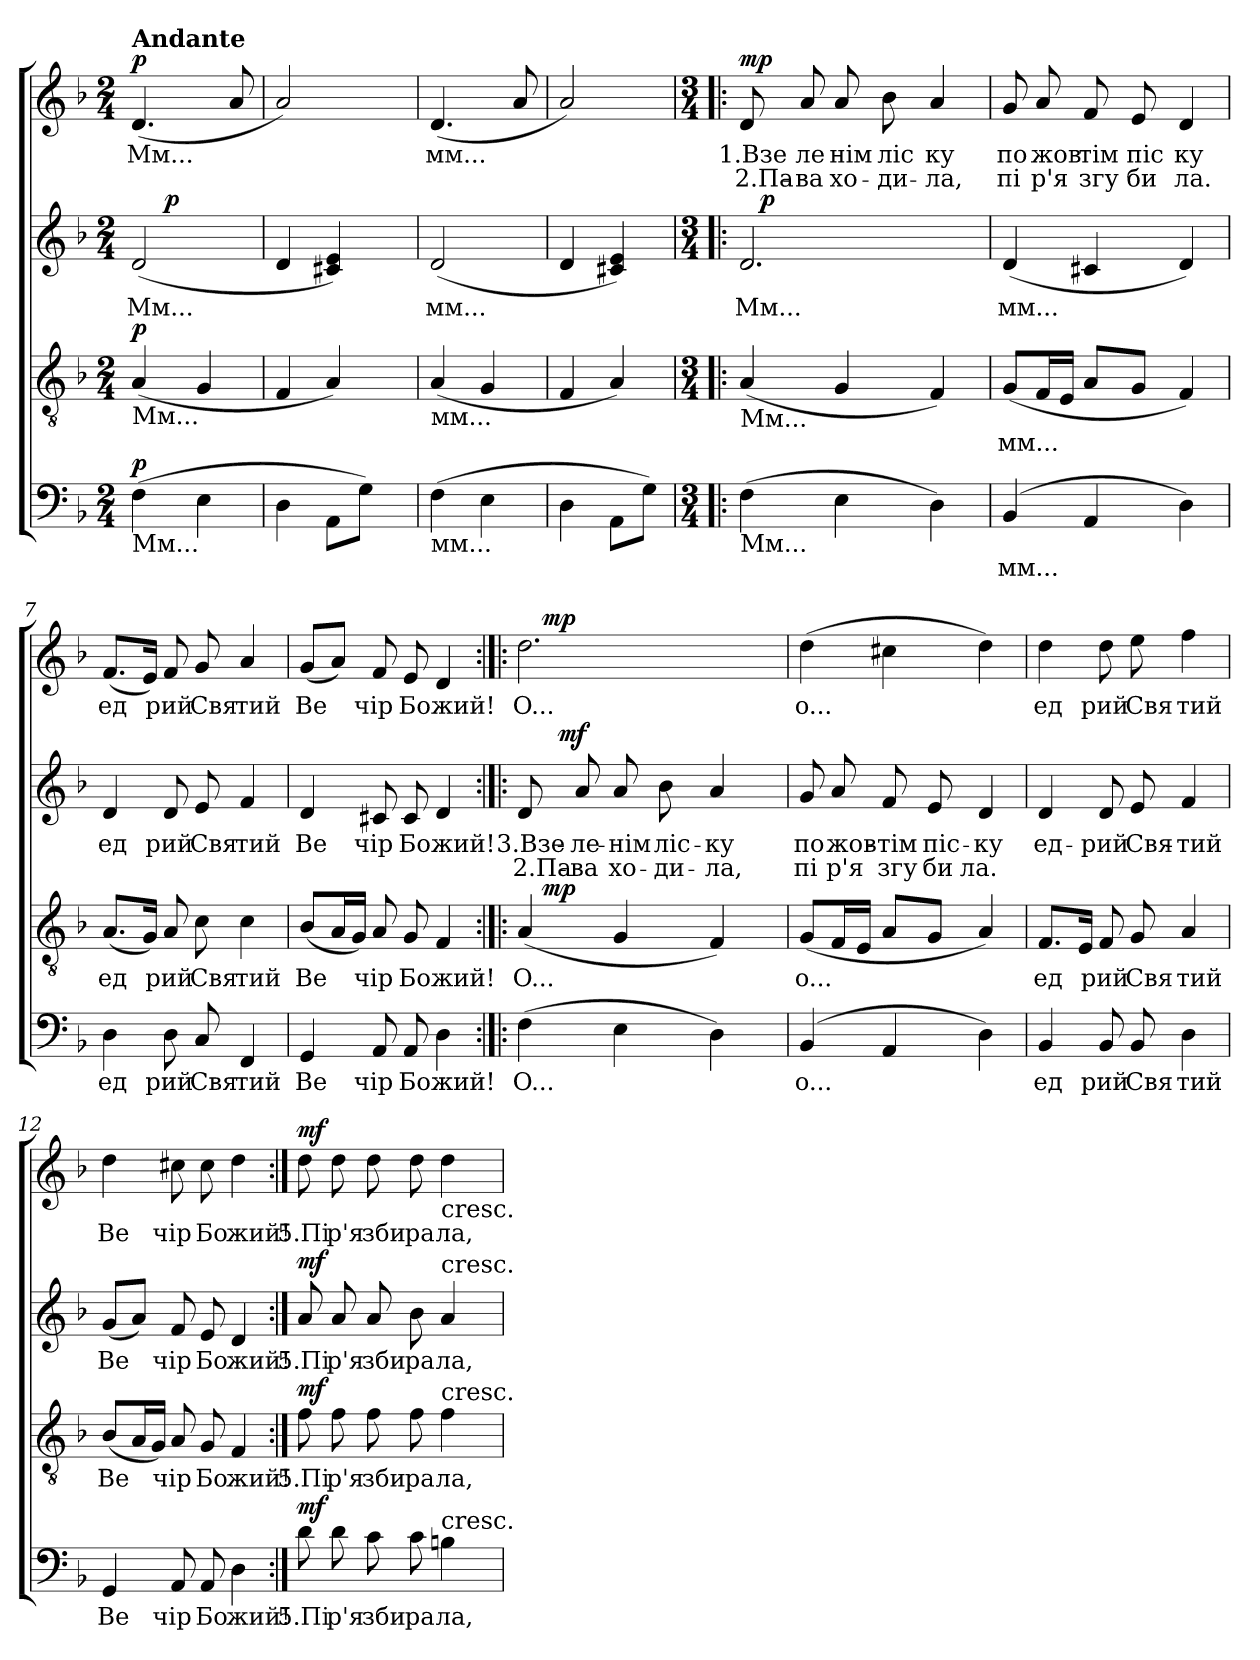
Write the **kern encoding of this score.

**kern	**text	**dynam	**kern	**text	**dynam	**kern	**text	**text	**dynam	**kern	**text	**text	**dynam
*part4	*part4	*part4	*part3	*part3	*part3	*part2	*part2	*part2	*part2	*part1	*part1	*part1	*part1
*staff4	*staff4	*staff4	*staff3	*staff3	*staff3	*staff2	*staff2	*staff2	*staff2	*staff1	*staff1	*staff1	*staff1
*clefF4	*	*	*clefGv2	*	*	*clefG2	*	*	*	*clefG2	*	*	*
*k[b-]	*	*	*k[b-]	*	*	*k[b-]	*	*	*	*k[b-]	*	*	*
*F:	*	*	*F:	*	*	*F:	*	*	*	*F:	*	*	*
*M2/4	*	*	*M2/4	*	*	*M2/4	*	*	*	*M2/4	*	*	*
=1	=1	=1	=1	=1	=1	=1	=1	=1	=1	=1	=1	=1	=1
!	!	!	!	!	!	!	!	!	!	!LO:TX:a:B:t=Andante	!	!	!
!	!	!	!LO:TX:b:t=Мм...	!	!	!	!	!	!	!	!	!	!
!LO:TX:b:t=Мм...	!	!	!	!	!	!	!	!	!	!	!	!	!
!	!	!LO:DY:a	!	!	!LO:DY:a	!	!LO:LY:b	!	!	!	!LO:LY:b	!	!LO:DY:a
*	*	*	*	*	*	*^	*	*	*	*	*	*	*
(>4F\	.	p	(<4A/	.	p	(<2d/	8ryy	Мм...	.	.	(<4.d/	Мм...	.	p
!	!	!	!	!	!	!	!	!	!	!LO:DY:a	!	!	!	!
.	.	.	.	.	.	.	4.ryy	.	.	p	.	.	.	.
4E\	.	.	4G/	.	.	.	.	.	.	.	.	.	.	.
.	.	.	.	.	.	.	.	.	.	.	8a/	.	.	.
*	*	*	*	*	*	*v	*v	*	*	*	*	*	*	*
=2	=2	=2	=2	=2	=2	=2	=2	=2	=2	=2	=2	=2	=2
4D\	.	.	4F/	.	.	4d/	.	.	.	2a/)	.	.	.
8AA\L	.	.	4A/)	.	.	4c#X/ 4e/)	.	.	.	.	.	.	.
8G\J)	.	.	.	.	.	.	.	.	.	.	.	.	.
=3	=3	=3	=3	=3	=3	=3	=3	=3	=3	=3	=3	=3	=3
!	!	!	!LO:TX:b:t=мм...	!	!	!	!	!	!	!	!	!	!
!LO:TX:b:t=мм...	!	!	!	!	!	!	!	!	!	!	!	!	!
!	!	!	!	!	!	!	!LO:LY:b	!	!	!	!LO:LY:b	!	!
(>4F\	.	.	(<4A/	.	.	(<2d/	мм...	.	.	(<4.d/	мм...	.	.
4E\	.	.	4G/	.	.	.	.	.	.	.	.	.	.
.	.	.	.	.	.	.	.	.	.	8a/	.	.	.
=4	=4	=4	=4	=4	=4	=4	=4	=4	=4	=4	=4	=4	=4
4D\	.	.	4F/	.	.	4d/	.	.	.	2a/)	.	.	.
8AA\L	.	.	4A/)	.	.	4c#X/ 4e/)	.	.	.	.	.	.	.
8G\J)	.	.	.	.	.	.	.	.	.	.	.	.	.
=5!|:	=5!|:	=5!|:	=5!|:	=5!|:	=5!|:	=5!|:	=5!|:	=5!|:	=5!|:	=5!|:	=5!|:	=5!|:	=5!|:
*M3/4	*	*	*M3/4	*	*	*M3/4	*	*	*	*M3/4	*	*	*
!	!	!	!LO:TX:b:t=Мм...	!	!	!	!	!	!	!	!	!	!
!LO:TX:b:t=Мм...	!	!	!	!	!	!	!	!	!	!	!	!	!
!	!	!	!	!	!	!	!LO:LY:b	!	!	!	!LO:LY:b:rj	!LO:LY:b:rj	!LO:DY:a
*	*	*	*	*	*	*^	*	*	*	*	*	*	*
(>4F\	.	.	(<4A/	.	.	2.d/	32ryy	Мм...	.	.	8d/	1.Взе	2.Па-	mp
!	!	!	!	!	!	!	!	!	!	!LO:DY:a	!	!	!	!
.	.	.	.	.	.	.	2ryy	.	.	p	.	.	.	.
!	!	!	!	!	!	!	!	!	!	!	!	!LO:LY:b	!LO:LY:b	!
.	.	.	.	.	.	.	.	.	.	.	8a/	ле	-ва	.
!	!	!	!	!	!	!	!	!	!	!	!	!LO:LY:b	!LO:LY:b	!
4E\	.	.	4G/	.	.	.	.	.	.	.	8a/	нім	хо-	.
!	!	!	!	!	!	!	!	!	!	!	!	!LO:LY:b	!LO:LY:b	!
.	.	.	.	.	.	.	.	.	.	.	8b-\	ліс	-ди-	.
!	!	!	!	!	!	!	!	!	!	!	!	!LO:LY:b	!LO:LY:b	!
4D\)	.	.	4F/)	.	.	.	.	.	.	.	4a/	ку	-ла,	.
.	.	.	.	.	.	.	8..ryy	.	.	.	.	.	.	.
!!LO:LB:g=z
=6	=6	=6	=6	=6	=6	=6	=6	=6	=6	=6	=6	=6	=6	=6
!	!LO:LY:b	!	!	!LO:LY:b	!	!	!	!LO:LY:b	!	!	!	!LO:LY:b	!LO:LY:b	!
*	*	*	*	*	*	*v	*v	*	*	*	*	*	*	*
(4BB-/	мм...	.	(<8G/L	мм...	.	(<4d/	мм...	.	.	8g/	по	пі	.
!	!	!	!	!	!	!	!	!	!	!	!LO:LY:b	!LO:LY:b	!
.	.	.	16F/L	.	.	.	.	.	.	8a/	жов	р'я	.
.	.	.	16E/JJ	.	.	.	.	.	.	.	.	.	.
!	!	!	!	!	!	!	!	!	!	!	!LO:LY:b	!LO:LY:b	!
4AA/	.	.	8A/L	.	.	4c#X/	.	.	.	8f/	тім	згу	.
!	!	!	!	!	!	!	!	!	!	!	!LO:LY:b	!LO:LY:b	!
.	.	.	8G/J	.	.	.	.	.	.	8e/	піс	би	.
!	!	!	!	!	!	!	!	!	!	!	!LO:LY:b	!LO:LY:b	!
4D\)	.	.	4F/)	.	.	4d/)	.	.	.	4d/	ку	ла.	.
=7	=7	=7	=7	=7	=7	=7	=7	=7	=7	=7	=7	=7	=7
!	!LO:LY:b	!	!	!LO:LY:b	!	!	!LO:LY:b	!	!	!	!LO:LY:b	!	!
4D\	ед	.	(<8.A/L	ед	.	4d/	ед	.	.	(<8.f/L	ед	.	.
.	.	.	16G/Jk)	.	.	.	.	.	.	16e/Jk)	.	.	.
!	!LO:LY:b	!	!	!LO:LY:b	!	!	!LO:LY:b	!	!	!	!LO:LY:b	!	!
8D\	рий	.	8A/	рий	.	8d/	рий	.	.	8f/	рий	.	.
!	!LO:LY:b	!	!	!LO:LY:b	!	!	!LO:LY:b	!	!	!	!LO:LY:b	!	!
8C/	Свя	.	8c\	Свя	.	8e/	Свя	.	.	8g/	Свя	.	.
!	!LO:LY:b	!	!	!LO:LY:b	!	!	!LO:LY:b	!	!	!	!LO:LY:b	!	!
4FF/	тий	.	4c\	тий	.	4f/	тий	.	.	4a/	тий	.	.
=8	=8	=8	=8	=8	=8	=8	=8	=8	=8	=8	=8	=8	=8
!	!LO:LY:b	!	!	!LO:LY:b	!	!	!LO:LY:b	!	!	!	!LO:LY:b	!	!
4GG/	Ве	.	(<8B-/L	Ве	.	4d/	Ве	.	.	(<8g/L	Ве	.	.
.	.	.	16A/L	.	.	.	.	.	.	8a/J)	.	.	.
.	.	.	16G/JJ)	.	.	.	.	.	.	.	.	.	.
!	!LO:LY:b	!	!	!LO:LY:b	!	!	!LO:LY:b	!	!	!	!LO:LY:b	!	!
8AA/	чір	.	8A/	чір	.	8c#X/	чір	.	.	8f/	чір	.	.
!	!LO:LY:b	!	!	!LO:LY:b	!	!	!LO:LY:b	!	!	!	!LO:LY:b	!	!
8AA/	Бо	.	8G/	Бо	.	8c#/	Бо	.	.	8e/	Бо	.	.
!	!LO:LY:b	!	!	!LO:LY:b	!	!	!LO:LY:b	!	!	!	!LO:LY:b	!	!
4D\	жий!	.	4F/	жий!	.	4d/	жий!	.	.	4d/	жий!	.	.
!!LO:PB:g=z
=9:|!|:	=9:|!|:	=9:|!|:	=9:|!|:	=9:|!|:	=9:|!|:	=9:|!|:	=9:|!|:	=9:|!|:	=9:|!|:	=9:|!|:	=9:|!|:	=9:|!|:	=9:|!|:
!	!LO:LY:b	!	!	!LO:LY:b	!	!	!LO:LY:b:rj	!LO:LY:b:rj	!	!	!LO:LY:b	!	!
*	*	*	*^	*	*	*^	*	*	*	*^	*	*	*
(>4F\	O...	.	(<4A/	16ryy	O...	.	8d/	16.ryy	3.Взе-	2.Па-	.	2.dd\	16ryy	O...	.	.
!	!	!	!	!	!	!LO:DY:a	!	!	!	!	!	!	!	!	!	!LO:DY:a
.	.	.	.	2ryy	.	mp	.	.	.	.	.	.	2ryy	.	.	mp
!	!	!	!	!	!	!	!	!	!	!	!LO:DY:a	!	!	!	!	!
.	.	.	.	.	.	.	.	2ryy	.	.	mf	.	.	.	.	.
!	!	!	!	!	!	!	!	!	!LO:LY:b	!LO:LY:b	!	!	!	!	!	!
.	.	.	.	.	.	.	8a/	.	-ле-	-ва	.	.	.	.	.	.
!	!	!	!	!	!	!	!	!	!LO:LY:b	!LO:LY:b	!	!	!	!	!	!
4E\	.	.	4G/	.	.	.	8a/	.	-нім	хо-	.	.	.	.	.	.
!	!	!	!	!	!	!	!	!	!LO:LY:b	!LO:LY:b	!	!	!	!	!	!
.	.	.	.	.	.	.	8b-\	.	ліс-	-ди-	.	.	.	.	.	.
!	!	!	!	!	!	!	!	!	!LO:LY:b	!LO:LY:b	!	!	!	!	!	!
4D\)	.	.	4F/)	.	.	.	4a/	.	-ку	-ла,	.	.	.	.	.	.
.	.	.	.	8.ryy	.	.	.	.	.	.	.	.	8.ryy	.	.	.
.	.	.	.	.	.	.	.	8ryy	.	.	.	.	.	.	.	.
.	.	.	.	.	.	.	.	32ryy	.	.	.	.	.	.	.	.
=10	=10	=10	=10	=10	=10	=10	=10	=10	=10	=10	=10	=10	=10	=10	=10	=10
!	!LO:LY:b	!	!	!	!LO:LY:b	!	!	!	!LO:LY:b	!LO:LY:b	!	!	!	!LO:LY:b	!	!
*	*	*	*v	*v	*	*	*	*	*	*	*	*v	*v	*	*	*
*	*	*	*	*	*	*v	*v	*	*	*	*	*	*	*
(4BB-/	o...	.	(<8G/L	o...	.	8g/	по	пі	.	(>4dd\	o...	.	.
!	!	!	!	!	!	!	!LO:LY:b	!LO:LY:b	!	!	!	!	!
.	.	.	16F/L	.	.	8a/	жов-	р'я	.	.	.	.	.
.	.	.	16E/JJ	.	.	.	.	.	.	.	.	.	.
!	!	!	!	!	!	!	!LO:LY:b	!LO:LY:b	!	!	!	!	!
4AA/	.	.	8A/L	.	.	8f/	-тім	згу	.	4cc#X\	.	.	.
!	!	!	!	!	!	!	!LO:LY:b	!LO:LY:b	!	!	!	!	!
.	.	.	8G/J	.	.	8e/	піс-	би	.	.	.	.	.
!	!	!	!	!	!	!	!LO:LY:b	!LO:LY:b	!	!	!	!	!
4D\)	.	.	4A/)	.	.	4d/	-ку	ла.	.	4dd\)	.	.	.
=11	=11	=11	=11	=11	=11	=11	=11	=11	=11	=11	=11	=11	=11
!	!LO:LY:b	!	!	!LO:LY:b	!	!	!LO:LY:b	!	!	!	!LO:LY:b	!	!
4BB-/	ед	.	8.F/L	ед	.	4d/	ед-	.	.	4dd\	ед	.	.
.	.	.	16E/Jk	.	.	.	.	.	.	.	.	.	.
!	!LO:LY:b	!	!	!LO:LY:b	!	!	!LO:LY:b	!	!	!	!LO:LY:b	!	!
8BB-/	рий	.	8F/	рий	.	8d/	-рий	.	.	8dd\	рий	.	.
!	!LO:LY:b	!	!	!LO:LY:b	!	!	!LO:LY:b	!	!	!	!LO:LY:b	!	!
8BB-/	Свя	.	8G/	Свя	.	8e/	Свя-	.	.	8ee\	Свя	.	.
!	!LO:LY:b	!	!	!LO:LY:b	!	!	!LO:LY:b	!	!	!	!LO:LY:b	!	!
4D\	тий	.	4A/	тий	.	4f/	-тий	.	.	4ff\	тий	.	.
!!LO:LB:g=z
=12	=12	=12	=12	=12	=12	=12	=12	=12	=12	=12	=12	=12	=12
!	!LO:LY:b	!	!	!LO:LY:b	!	!	!LO:LY:b	!	!	!	!LO:LY:b	!	!
4GG/	Ве	.	(<8B-/L	Ве	.	(<8g/L	Ве	.	.	4dd\	Ве	.	.
.	.	.	16A/L	.	.	8a/J)	.	.	.	.	.	.	.
.	.	.	16G/JJ)	.	.	.	.	.	.	.	.	.	.
!	!LO:LY:b	!	!	!LO:LY:b	!	!	!LO:LY:b	!	!	!	!LO:LY:b	!	!
8AA/	чір	.	8A/	чір	.	8f/	чір	.	.	8cc#X\	чір	.	.
!	!LO:LY:b	!	!	!LO:LY:b	!	!	!LO:LY:b	!	!	!	!LO:LY:b	!	!
8AA/	Бо	.	8G/	Бо	.	8e/	Бо	.	.	8cc#\	Бо	.	.
!	!LO:LY:b	!	!	!LO:LY:b	!	!	!LO:LY:b	!	!	!	!LO:LY:b	!	!
4D\	жий!	.	4F/	жий!	.	4d/	жий!	.	.	4dd\	жий!	.	.
=13:|!	=13:|!	=13:|!	=13:|!	=13:|!	=13:|!	=13:|!	=13:|!	=13:|!	=13:|!	=13:|!	=13:|!	=13:|!	=13:|!
!	!LO:LY:b:rj	!LO:DY:a	!	!LO:LY:b:rj	!LO:DY:a	!	!LO:LY:b:rj	!	!LO:DY:a	!	!LO:LY:b:rj	!	!LO:DY:a
8d\	5.Пі	mf	8f\	5.Пі	mf	8a/	5.Пі	.	mf	8dd\	5.Пі	.	mf
!	!LO:LY:b	!	!	!LO:LY:b	!	!	!LO:LY:b	!	!	!	!LO:LY:b	!	!
8d\	р'я	.	8f\	р'я	.	8a/	р'я	.	.	8dd\	р'я	.	.
!	!LO:LY:b	!	!	!LO:LY:b	!	!	!LO:LY:b	!	!	!	!LO:LY:b	!	!
8c\	зби	.	8f\	зби	.	8a/	зби	.	.	8dd\	зби	.	.
!	!LO:LY:b	!	!	!LO:LY:b	!	!	!LO:LY:b	!	!	!	!LO:LY:b	!	!
8c\	ра	.	8f\	ра	.	8b-\	ра	.	.	8dd\	ра	.	.
!	!	!	!	!	!	!	!	!	!	!LO:TX:b:t=cresc.	!	!	!
!	!	!	!	!	!	!LO:TX:a:t=cresc.	!	!	!	!	!	!	!
!	!	!	!LO:TX:a:t=cresc.	!	!	!	!	!	!	!	!	!	!
!LO:TX:a:t=cresc.	!	!	!	!	!	!	!	!	!	!	!	!	!
!	!LO:LY:b	!	!	!LO:LY:b	!	!	!LO:LY:b	!	!	!	!LO:LY:b	!	!
4Bn\	ла,	.	4f\	ла,	.	4a/	ла,	.	.	4dd\	ла,	.	.
=	=	=	=	=	=	=	=	=	=	=	=	=	=
*-	*-	*-	*-	*-	*-	*-	*-	*-	*-	*-	*-	*-	*-
